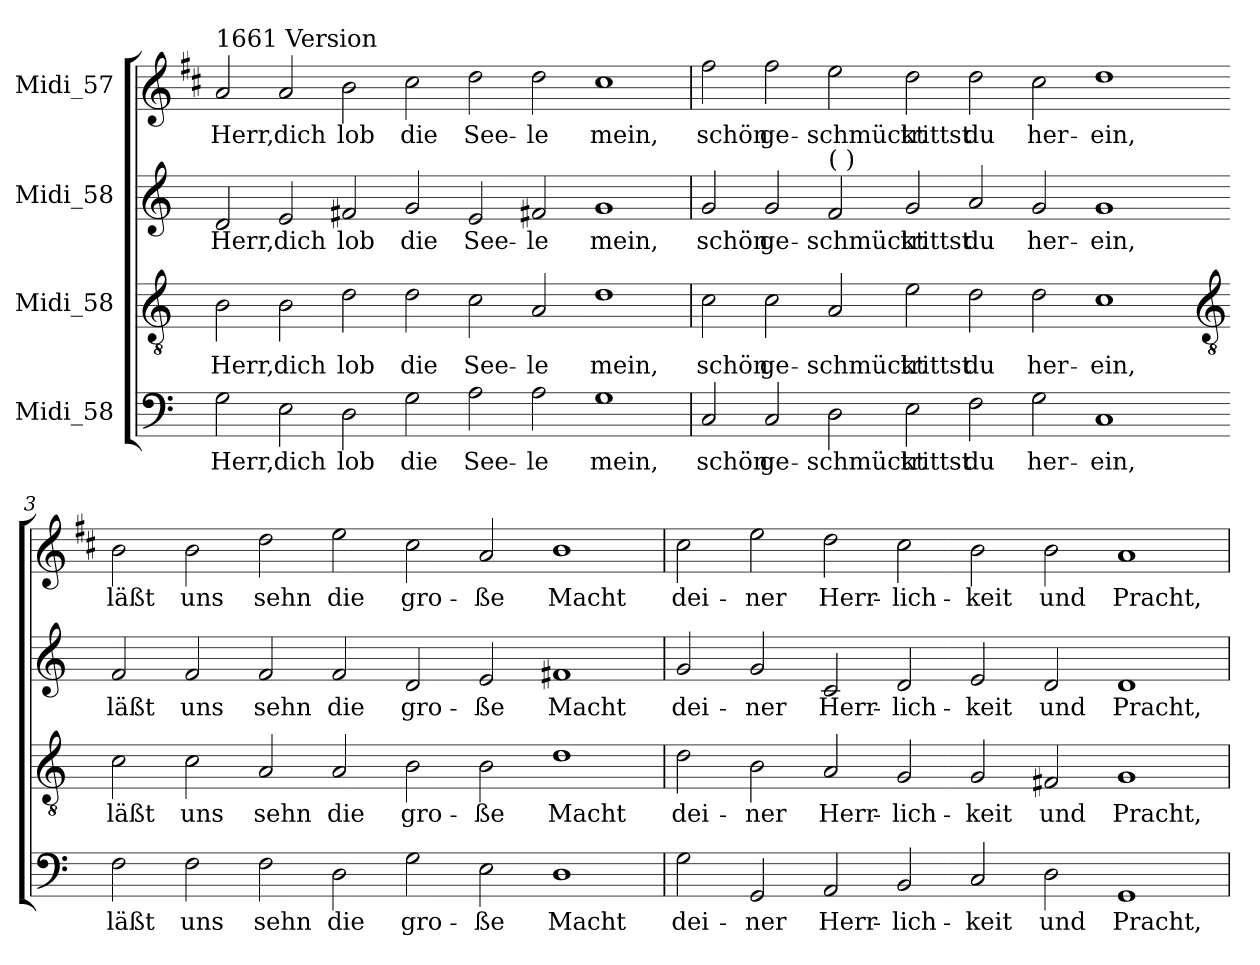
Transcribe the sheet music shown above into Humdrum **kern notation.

**kern	**text	**kern	**text	**kern	**text	**kern	**text
*part4	*part4	*part3	*part3	*part2	*part2	*part1	*part1
*staff4	*staff4	*staff3	*staff3	*staff2	*staff2	*staff1	*staff1
*I"Midi_58	*	*I"Midi_58	*	*I"Midi_58	*	*I"Midi_57	*
*clefF4	*	*clefGv2	*	*clefG2	*	*clefG2	*
*	*	*	*	*	*	*ITrd1c2	*
*k[]	*	*k[]	*	*k[]	*	*k[]	*
*C:	*	*C:	*	*C:	*	*C:	*
=1	=1	=1	=1	=1	=1	=1	=1
!	!	!	!	!	!	!LO:TX:a:t=1661 Version	!
!	!LO:LY:b	!	!LO:LY:b	!	!LO:LY:b	!	!LO:LY:b
2G	Herr,	2B	Herr,	2d	Herr,	2g	Herr,
!	!LO:LY:b	!	!LO:LY:b	!	!LO:LY:b	!	!LO:LY:b
2E	dich	2B	dich	2e	dich	2g	dich
!	!LO:LY:b	!	!LO:LY:b	!	!LO:LY:b	!	!LO:LY:b
2D	lob	2d	lob	2f#X	lob	2a	lob
!	!LO:LY:b	!	!LO:LY:b	!	!LO:LY:b	!	!LO:LY:b
2G	die	2d	die	2g	die	2b	die
!	!LO:LY:b	!	!LO:LY:b	!	!LO:LY:b	!	!LO:LY:b
2A	See-	2c	See-	2e	See-	2cc	See-
!	!LO:LY:b	!	!LO:LY:b	!	!LO:LY:b	!	!LO:LY:b
2A	-le	2A	-le	2f#X	-le	2cc	-le
!	!LO:LY:b	!	!LO:LY:b	!	!LO:LY:b	!	!LO:LY:b
1G	mein,	1d	mein,	1g	mein,	1b	mein,
=2	=2	=2	=2	=2	=2	=2	=2
!	!LO:LY:b	!	!LO:LY:b	!	!LO:LY:b	!	!LO:LY:b
2C	schön	2c	schön	2g	schön	2ee	schön
!	!LO:LY:b	!	!LO:LY:b	!	!LO:LY:b	!	!LO:LY:b
2C	ge-	2c	ge-	2g	ge-	2ee	ge-
!	!	!	!	!LO:TX:a:t=(  )	!	!	!
!	!LO:LY:b	!	!LO:LY:b	!	!LO:LY:b	!	!LO:LY:b
2D	-schmückt	2A	-schmückt	2f	-schmückt	2dd	-schmückt
!	!LO:LY:b	!	!LO:LY:b	!	!LO:LY:b	!	!LO:LY:b
2E	trittst	2e	trittst	2g	trittst	2cc	trittst
!	!LO:LY:b	!	!LO:LY:b	!	!LO:LY:b	!	!LO:LY:b
2F	du	2d	du	2a	du	2cc	du
!	!LO:LY:b	!	!LO:LY:b	!	!LO:LY:b	!	!LO:LY:b
2G	her-	2d	her-	2g	her-	2b	her-
!	!LO:LY:b	!	!LO:LY:b	!	!LO:LY:b	!	!LO:LY:b
1C	-ein,	1c	-ein,	1g	-ein,	1cc	-ein,
!!LO:LB:g=z
=3-	=3-	=3-	=3-	=3-	=3-	=3-	=3-
*	*	*clefGv2	*	*	*	*	*
!	!LO:LY:b	!	!LO:LY:b	!	!LO:LY:b	!	!LO:LY:b
2F	läßt	2c	läßt	2f	läßt	2a	läßt
!	!LO:LY:b	!	!LO:LY:b	!	!LO:LY:b	!	!LO:LY:b
2F	uns	2c	uns	2f	uns	2a	uns
!	!LO:LY:b	!	!LO:LY:b	!	!LO:LY:b	!	!LO:LY:b
2F	sehn	2A	sehn	2f	sehn	2cc	sehn
!	!LO:LY:b	!	!LO:LY:b	!	!LO:LY:b	!	!LO:LY:b
2D	die	2A	die	2f	die	2dd	die
!	!LO:LY:b	!	!LO:LY:b	!	!LO:LY:b	!	!LO:LY:b
2G	gro-	2B	gro-	2d	gro-	2b	gro-
!	!LO:LY:b	!	!LO:LY:b	!	!LO:LY:b	!	!LO:LY:b
2E	-ße	2B	-ße	2e	-ße	2g	-ße
!	!LO:LY:b	!	!LO:LY:b	!	!LO:LY:b	!	!LO:LY:b
1D	Macht	1d	Macht	1f#X	Macht	1a	Macht
=4	=4	=4	=4	=4	=4	=4	=4
!	!LO:LY:b	!	!LO:LY:b	!	!LO:LY:b	!	!LO:LY:b
2G	dei-	2d	dei-	2g	dei-	2b	dei-
!	!LO:LY:b	!	!LO:LY:b	!	!LO:LY:b	!	!LO:LY:b
2GG	-ner	2B	-ner	2g	-ner	2dd	-ner
!	!LO:LY:b	!	!LO:LY:b	!	!LO:LY:b	!	!LO:LY:b
2AA	Herr-	2A	Herr-	2c	Herr-	2cc	Herr-
!	!LO:LY:b	!	!LO:LY:b	!	!LO:LY:b	!	!LO:LY:b
2BB	-lich-	2G	-lich-	2d	-lich-	2b	-lich-
!	!LO:LY:b	!	!LO:LY:b	!	!LO:LY:b	!	!LO:LY:b
2C	-keit	2G	-keit	2e	-keit	2a	-keit
!	!LO:LY:b	!	!LO:LY:b	!	!LO:LY:b	!	!LO:LY:b
2D	und	2F#X	und	2d	und	2a	und
!	!LO:LY:b	!	!LO:LY:b	!	!LO:LY:b	!	!LO:LY:b
1GG	Pracht,	1G	Pracht,	1d	Pracht,	1g	Pracht,
=	=	=	=	=	=	=	=
*-	*-	*-	*-	*-	*-	*-	*-
